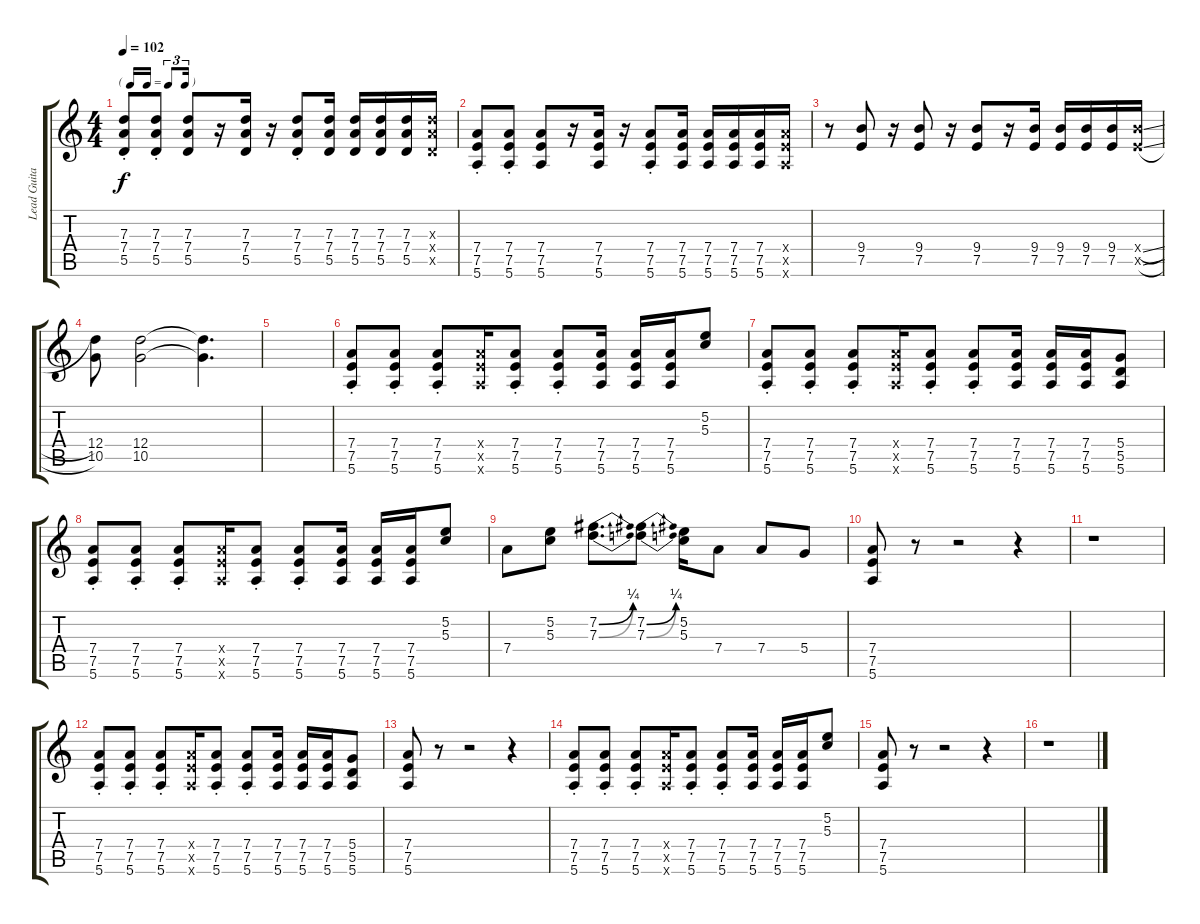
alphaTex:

\track ("Lead Guitar" "Lead Guita") {instrument overdrivenguitar}
\staff {score tabs}
\tuning (E4 B3 G3 D3 A2 E2) {hide}
\ts (4 4)
\tf triplet16th
\tempo 102
\clef g2
\ks c
(7.3{st} 7.4{st} 5.5{st}).8{dy f} (7.3{st} 7.4{st} 5.5{st}).8 (7.3 7.4 5.5).8 r.16 (7.3 7.4 5.5).16 r.16 (7.3{st} 7.4{st} 5.5{st}).8 (7.3 7.4 5.5).16 (7.3 7.4 5.5).16 (7.3 7.4 5.5).16 (7.3 7.4 5.5).16 (7.3{x} 7.4{x} 5.5{x}).16 |
(7.4{st} 7.5{st} 5.6{st}).8 (7.4{st} 7.5{st} 5.6{st}).8 (7.4 7.5 5.6).8 r.16 (7.4 7.5 5.6).16 r.16 (7.4{st} 7.5{st} 5.6{st}).8 (7.4 7.5 5.6).16 (7.4 7.5 5.6).16 (7.4 7.5 5.6).16 (7.4 7.5 5.6).16 (7.4{x} 7.5{x} 5.6{x}).16 |
r.8 (9.4 7.5).8 r.16 (9.4 7.5).8 r.16 (9.4 7.5).8 r.16 (9.4 7.5).16 (9.4 7.5).16 (9.4 7.5).16 (9.4 7.5).16 (9.4{sl x} 7.5{sl x}).16 |
(12.4 10.5).8 (12.4 10.5).2 (12.4{t} 10.5{t}).4{d} |
|
(7.4{st} 7.5{st} 5.6{st}).8 (7.4{st} 7.5{st} 5.6{st}).8 (7.4{st} 7.5{st} 5.6{st}).8 (7.4{x} 7.5{x} 5.6{x}).16 (7.4{st} 7.5{st} 5.6{st}).8 (7.4{st} 7.5{st} 5.6{st}).8 (7.4 7.5 5.6).16 (7.4 7.5 5.6).16 (7.4 7.5 5.6).16 (5.2 5.3).8 |
(7.4{st} 7.5{st} 5.6{st}).8 (7.4{st} 7.5{st} 5.6{st}).8 (7.4{st} 7.5{st} 5.6{st}).8 (7.4{x} 7.5{x} 5.6{x}).16 (7.4{st} 7.5{st} 5.6{st}).8 (7.4{st} 7.5{st} 5.6{st}).8 (7.4 7.5 5.6).16 (7.4 7.5 5.6).16 (7.4 7.5 5.6).16 (5.4 5.5 5.6).8 |
(7.4{st} 7.5{st} 5.6{st}).8 (7.4{st} 7.5{st} 5.6{st}).8 (7.4{st} 7.5{st} 5.6{st}).8 (7.4{x} 7.5{x} 5.6{x}).16 (7.4{st} 7.5{st} 5.6{st}).8 (7.4{st} 7.5{st} 5.6{st}).8 (7.4 7.5 5.6).16 (7.4 7.5 5.6).16 (7.4 7.5 5.6).16 (5.2 5.3).8 |
7.4.8 (5.2 5.3).8 (7.2{be (bend 0 0 60 1)} 7.3{be (bend 0 0 60 1)}).8{d} (7.2{be (bend 0 0 60 1)} 7.3{be (bend 0 0 60 1)}).8 (5.2 5.3).16 7.4.8 7.4.8 5.4.8 |
(7.4 7.5 5.6).8 r.8 r.2 r.4 |
r.1 |
(7.4{st} 7.5{st} 5.6{st}).8 (7.4{st} 7.5{st} 5.6{st}).8 (7.4{st} 7.5{st} 5.6{st}).8 (7.4{x} 7.5{x} 5.6{x}).16 (7.4{st} 7.5{st} 5.6{st}).8 (7.4{st} 7.5{st} 5.6{st}).8 (7.4 7.5 5.6).16 (7.4 7.5 5.6).16 (7.4 7.5 5.6).16 (5.4 5.5 5.6).8 |
(7.4 7.5 5.6).8 r.8 r.2 r.4 |
(7.4{st} 7.5{st} 5.6{st}).8 (7.4{st} 7.5{st} 5.6{st}).8 (7.4{st} 7.5{st} 5.6{st}).8 (7.4{x} 7.5{x} 5.6{x}).16 (7.4{st} 7.5{st} 5.6{st}).8 (7.4{st} 7.5{st} 5.6{st}).8 (7.4 7.5 5.6).16 (7.4 7.5 5.6).16 (7.4 7.5 5.6).16 (5.2 5.3).8 |
(7.4 7.5 5.6).8 r.8 r.2 r.4 |
r.1
